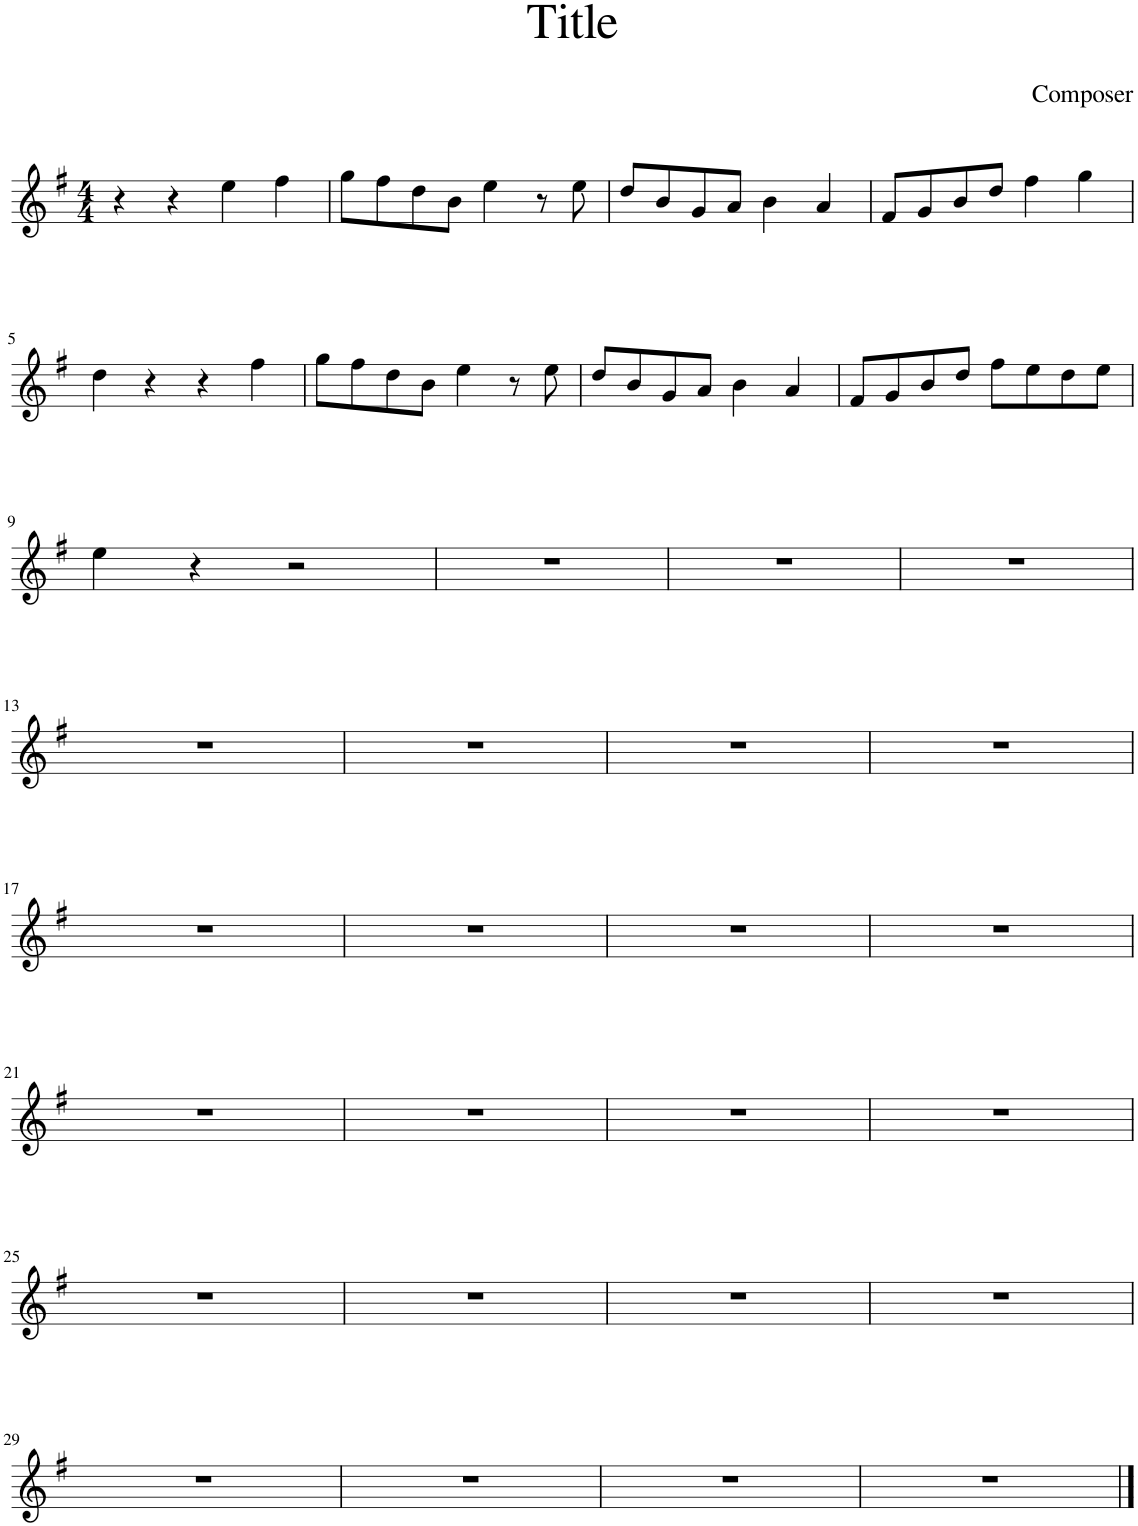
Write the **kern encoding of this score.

**kern
*part1
*staff1
*I"Piano
*I'Pno.
*clefG2
*k[f#]
*M4/4
=1
4r
4r
4ee\
4ff#\
=2
8gg\L
8ff#\
8dd\
8b\J
4ee\
8r
8ee\
=3
8dd/L
8b/
8g/
8a/J
4b\
4a/
=4
8f#/L
8g/
8b/
8dd/J
4ff#\
4gg\
!!LO:LB:g=z
=5
4dd\
4r
4r
4ff#\
=6
8gg\L
8ff#\
8dd\
8b\J
4ee\
8r
8ee\
=7
8dd/L
8b/
8g/
8a/J
4b\
4a/
=8
8f#/L
8g/
8b/
8dd/J
8ff#\L
8ee\
8dd\
8ee\J
!!LO:LB:g=z
=9
4ee\
4r
2r
=10
1r
=11
1r
=12
1r
!!LO:LB:g=z
=13
1r
=14
1r
=15
1r
=16
1r
!!LO:LB:g=z
=17
1r
=18
1r
=19
1r
=20
1r
!!LO:LB:g=z
=21
1r
=22
1r
=23
1r
=24
1r
!!LO:LB:g=z
=25
1r
=26
1r
=27
1r
=28
1r
!!LO:LB:g=z
=29
1r
=30
1r
=31
1r
=32
1r
==
*-
